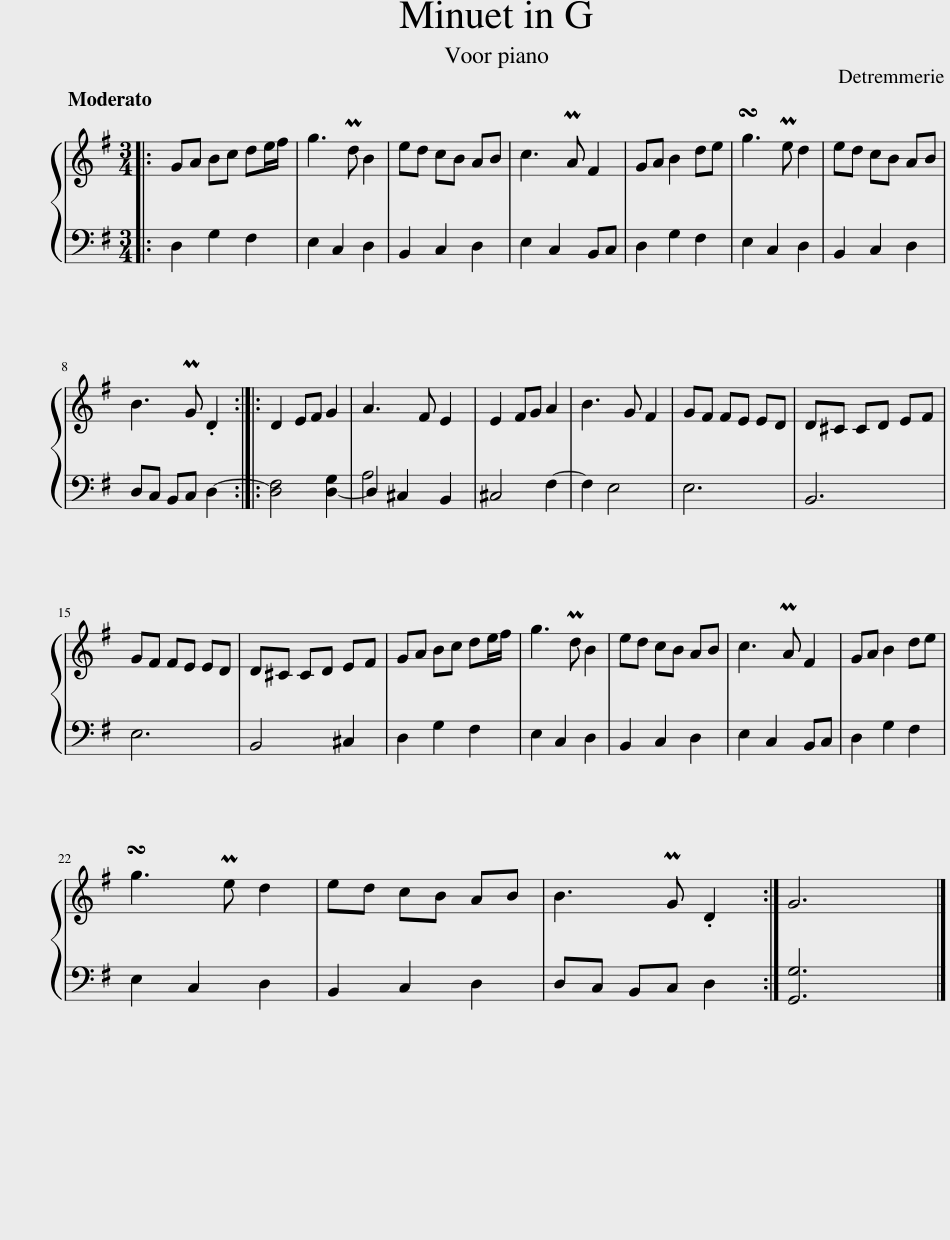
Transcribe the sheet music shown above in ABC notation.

X:1
%%score { 1 | ( 2 3 ) }
L:1/8
Q:1/4=80
M:3/4
I:linebreak $
K:G
V:1 treble
V:2 bass
V:3 bass
V:1
|: GA Bc de/f/ | g3 Pd B2 | ed cB AB | c3 PA F2 | GA B2 de | %5
 !turn!g3 Pe d2 | ed cB AB |$ B3 PG .D2 :: D2 EF G2 | A3 F E2 | %10
 E2 FG A2 | B3 G F2 | GF FE ED | D^C CD EF |$ GF FE ED | %15
 D^C CD EF | GA Bc de/f/ | g3 Pd B2 | ed cB AB | c3 PA F2 | %20
 GA B2 de |$ !turn!g3 Pe d2 | ed cB AB | B3 PG .D2 :| G6 |] %25
V:2
|: D,2 G,2 F,2 | E,2 C,2 D,2 | B,,2 C,2 D,2 | E,2 C,2 B,,C, | D,2 G,2 F,2 | %5
 E,2 C,2 D,2 | B,,2 C,2 D,2 |$ D,C, B,,C, D,2- :: [D,F,]4 [D,-G,]2 | D,2 ^C,2 B,,2 | %10
 ^C,4 F,2- | F,2 E,4 | E,6 | B,,6 |$ E,6 | %15
 B,,4 ^C,2 | D,2 G,2 F,2 | E,2 C,2 D,2 | B,,2 C,2 D,2 | E,2 C,2 B,,C, | %20
 D,2 G,2 F,2 |$ E,2 C,2 D,2 | B,,2 C,2 D,2 | D,C, B,,C, D,2 :| [G,,G,]6 |] %25
V:3
|: x6 | x6 | x6 | x6 | x6 | %5
 x6 | x6 |$ x6 :: x6 | A,4 x2 | %10
 x6 | x6 | x6 | x6 |$ x6 | %15
 x6 | x6 | x6 | x6 | x6 | %20
 x6 |$ x6 | x6 | x6 :| x6 |] %25
